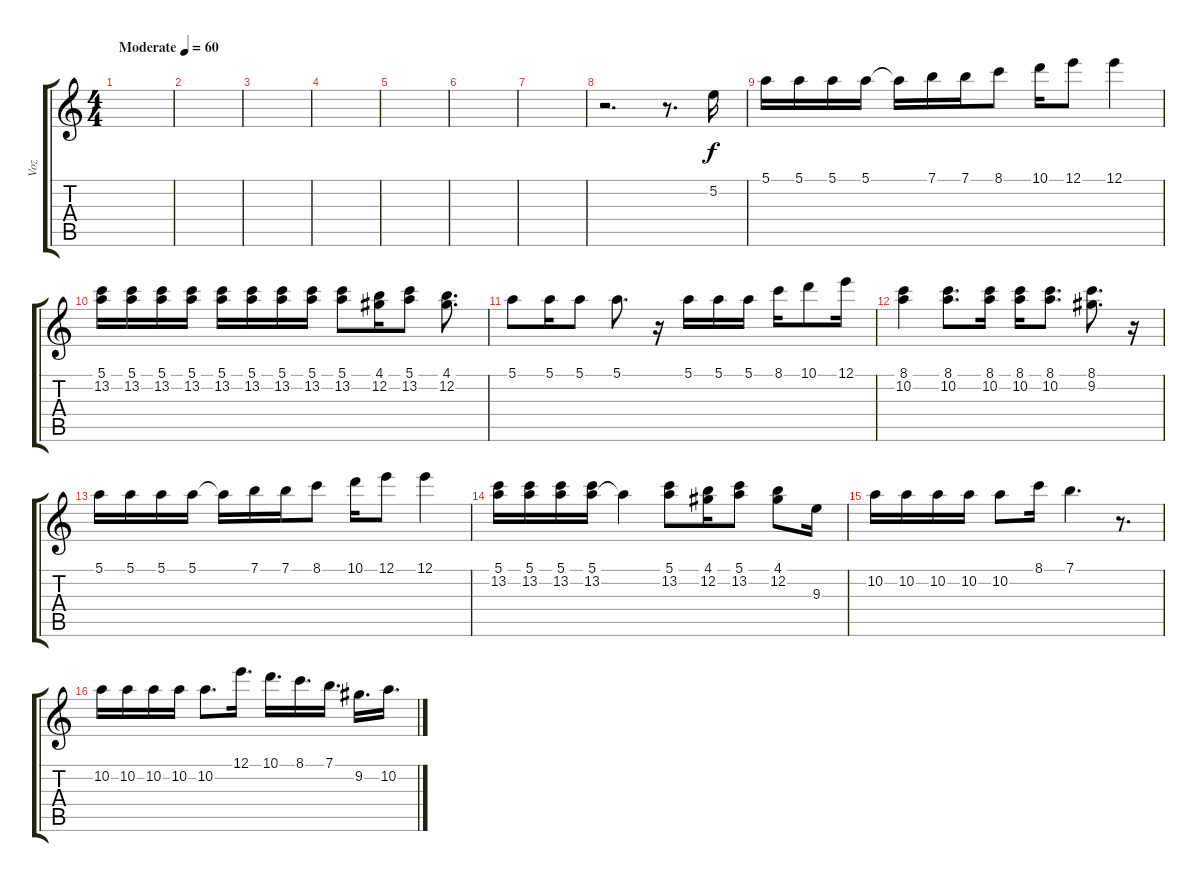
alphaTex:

\track ("Voz" "Voz") {instrument acousticguitarsteel}
\staff {score tabs}
\tuning (E4 B3 G3 D3 A2 E2) {hide}
\ts (4 4)
\tempo (60 "Moderate")
\clef g2
\ks c
|
|
|
|
|
|
|
r.2{d} r.8{d} 5.2.16 |
5.1.16 5.1.16 5.1.16 5.1.16 5.1{t}.16 7.1.16 7.1.16 8.1.8 10.1.16 12.1.8 12.1.4 |
(5.1 13.2).16 (5.1 13.2).16 (5.1 13.2).16 (5.1 13.2).16 (5.1 13.2).16 (5.1 13.2).16 (5.1 13.2).16 (5.1 13.2).16 (5.1 13.2).8 (4.1 12.2).16 (5.1 13.2).8 (4.1 12.2).8{d} |
5.1.8 5.1.16 5.1.8 5.1.8{d} r.16 5.1.16 5.1.16 5.1.16 8.1.16 10.1.8 12.1.16 |
(8.1 10.2).4 (8.1 10.2).8{d} (8.1 10.2).16 (8.1 10.2).16 (8.1 10.2).8{d} (8.1 9.2).8{d} r.16 |
5.1.16 5.1.16 5.1.16 5.1.16 5.1{t}.16 7.1.16 7.1.16 8.1.8 10.1.16 12.1.8 12.1.4 |
(5.1 13.2).16 (5.1 13.2).16 (5.1 13.2).16 (5.1 13.2).16 5.1{t}.4 (5.1 13.2).8 (4.1 12.2).16 (5.1 13.2).8 (4.1 12.2).8 9.3.16 |
10.2.16 10.2.16 10.2.16 10.2.16 10.2.8 8.1.16 7.1.4{d} r.8{d} |
10.2.16 10.2.16 10.2.16 10.2.16 10.2.8{d} 12.1.16{d} 10.1.16{d} 8.1.16{d} 7.1.16{d} 9.2.16{d} 10.2.16{d}
